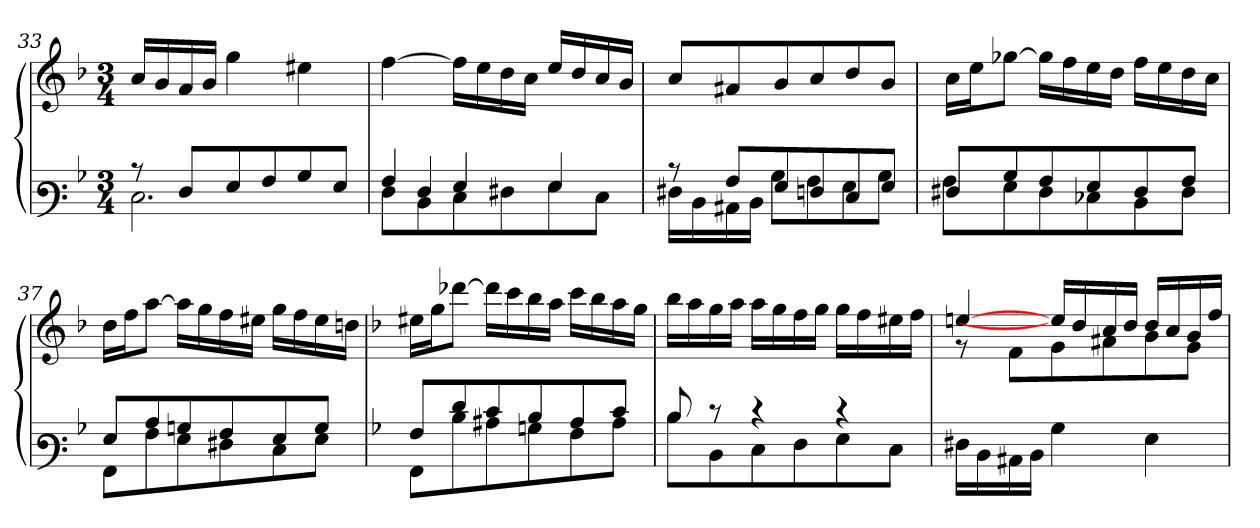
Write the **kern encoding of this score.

**kern	**kern
*part1	*part1
*staff2	*staff1
*clefF3	*clefG3
*k[b-]	*k[b-]
*M3/4	*M3/4
=33	=33
*^	*
8rc	2.E\	16a/LL
.	.	16g/
8F/L	.	16f/
.	.	16g/JJ
8G/	.	4ee\
8A/	.	.
8B-/	.	4cc#X\
8G/J	.	.
=34	=34	=34
*	*^	*
4A/	8ryy	8F\L	[>4dd\
.	4F/	8D\	.
4G/	.	8E\	16dd\LL]
.	.	.	16cc\
.	4.ryy	8F#X\	16b-\
.	.	.	(16a\JJ
4G/	.	8G\	16cc/LL
.	.	.	16b-/
.	.	8E\J	16a/
.	.	.	16g/JJ
*	*v	*v	*
!!LO:LB:g=z
=35	=35	=35
8rc	16F#X\LL	8a/L
.	16D\	.
8A/L	16C#X\	8f#X/
.	16D\JJ	.
8G/	8B-\L	8g/
8Fn/	8A\	8a/
8E/	8G\	8b-/
8G/J	8B-\J	8g/J
=36	=36	=36
8F#X/L	8A\L	16a\LL
.	.	16cc\J
8B-/	8G\	[>8ee-X\J
8A/	8F#\	16ee-\LL]
.	.	16dd\
8G/	8E-\	16cc\
.	.	16b-\JJ
8F#/	8D\	16dd\LL
.	.	16cc\
8A/J	8F#\J	16b-\
.	.	16a\JJ
=37	=37	=37
8G/L	8AA\L	16b-\LL
.	.	16dd\J
8c/	8A\	[>8ff\J
8Bn/	8G\	16ff\LL]
.	.	16ee\
8A/	8F#X\	16dd\
.	.	16cc#X\JJ
8G/	8E\	16ee\LL
.	.	16dd\
8B/J	8G\J	16cc#\
.	.	16bn\JJ
!!LO:PB:g=z
=38	=38	=38
*k[b-]	*	*k[b-]
8A/L	8AA\L	16cc#X\LL
.	.	16ee\J
8f/	8d\	[>8bb-X\J
8e/	8c#X\	16bb-\LL]
.	.	16aa\
8d/	8Bn\	16gg\
.	.	16ff\JJ
8c#/	8A\	16aa\LL
.	.	16gg\
8e/J	8c#\J	16ff\
.	.	16ee\JJ
=39	=39	=39
8d/	8d\L	16gg\LL
.	.	16ff\
8rd	8D\	16ee\
.	.	16ff\JJ
4rd	8E\	16ff\LL
.	.	16ee\
.	8F\	16dd\
.	.	16ee\JJ
4rd	8G\	16ee\LL
.	.	16dd\
.	8E\J	16cc#X\
.	.	16dd\JJ
*v	*v	*
=40	=40
*	*^
16F#X\LL	[>4ccn/	8rd
16D\	.	.
16C#X\	.	8d\L
16D\JJ	.	.
4B-\	16cc#/LL]	8e\
.	16b-/	.
.	16a/	8f#X\
.	16b-/JJ	.
4G\	16b-/LL	8g\
.	16a/	.
.	16g/	8e\J
.	16dd/JJ	.
*	*v	*v
=	=
*-	*-
